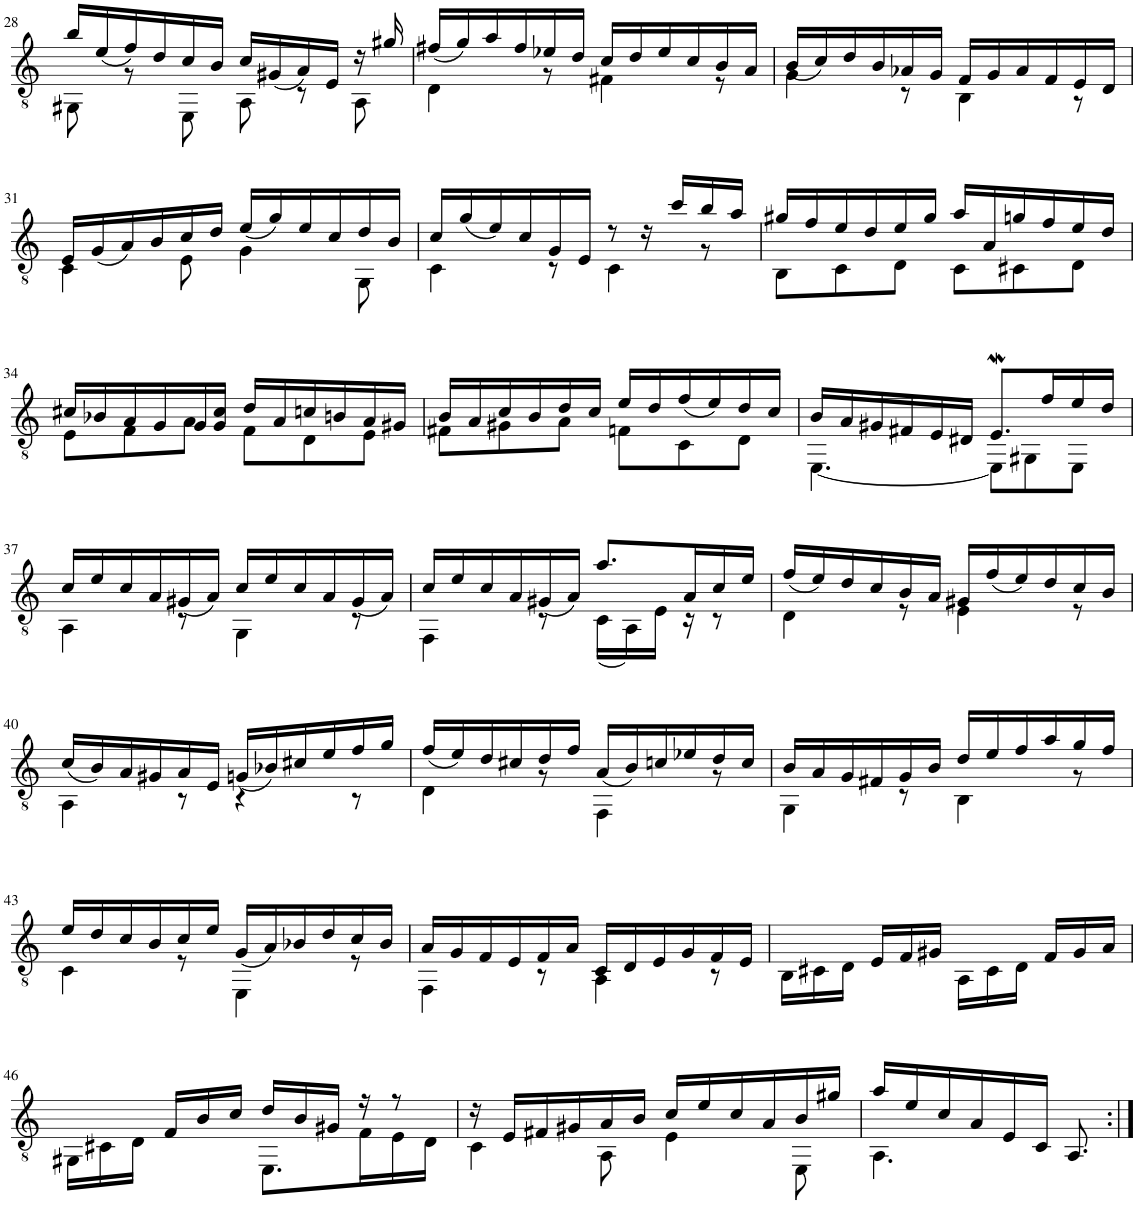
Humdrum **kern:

**kern
*part1
*staff1
*I"Classical Guitar
!!LO:PB:g=z
*clefGv2
*k[]
*M6/8
=28
*^
16b/LL	8GG#X\
(<16e/	.
16f/)	8r
16d/	.
16c/	8EE\
16B/JJ	.
16c/LL	8AA\
(<16G#X/	.
16A/)	8r
16E/JJ	.
16r	8AA\
16g#X/	.
=29	=29
(<16f#X/LL	4D\
16g/)	.
16a/	.
16f#/	.
16e-X/	8r
16d/JJ	.
16c/LL	4F#X\
16d/	.
16e-/	.
16c/	.
16B/	8r
16A/JJ	.
=30	=30
(<16B/LL	4G\
16c/)	.
16d/	.
16B/	.
16A-X/	8r
16G/JJ	.
16F/LL	4BB\
16G/	.
16A-/	.
16F/	.
16E/	8r
16D/JJ	.
!!LO:LB:g=z	!!
=31	=31
16E/LL	4C\
(<16G/	.
16A/)	.
16B/	.
16c/	8E\
16d/JJ	.
(<16e/LL	4G\
16g/)	.
16e/	.
16c/	.
16d/	8GG\
16B/JJ	.
=32	=32
16c/LL	4C\
(<16g/	.
16e/)	.
16c/	.
16G/	8r
16E/JJ	.
8r	4C\
16r	.
16cc/LL	.
16b/	8r
16a/JJ	.
=33	=33
16g#X/LL	8BB\L
16f/	.
16e/	8C\
16d/	.
16e/	8D\J
16g#/JJ	.
16a/LL	8C\L
16A/	.
16gn/	8C#X\
16f/	.
16e/	8D\J
16d/JJ	.
!!LO:LB:g=z	!!
=34	=34
16c#X/LL	8E\L
16B-X/	.
16A/	8F\
16G/	.
16G/	8A\J
16G/ 16c#/JJ	.
16d/LL	8F\L
16A/	.
16cn/	8D\
16Bn/	.
16A/	8E\J
16G#X/JJ	.
=35	=35
16B/LL	8F#X\L
16A/	.
16c/	8G#X\
16B/	.
16d/	8A\J
16c/JJ	.
16e/LL	8Fn\L
16d/	.
(<16f/	8C\
16e/)	.
16d/	8D\J
16c/JJ	.
=36	=36
16B/LL	[4.EE\
16A/	.
16G#X/	.
16F#X/	.
16E/	.
16D#X/JJ	.
8.EW/L	8EE\L]
.	8GG#X\
16f/L	.
16e/	8EE\J
16d/JJ	.
!!LO:LB:g=z	!!
=37	=37
16c/LL	4AA\
16e/	.
16c/	.
16A/	.
(<16G#X/	8r
16A/JJ)	.
16c/LL	4GG\
16e/	.
16c/	.
16A/	.
(<16G#/	8r
16A/JJ)	.
=38	=38
16c/LL	4FF\
16e/	.
16c/	.
16A/	.
(<16G#X/	8r
16A/JJ)	.
8.a/L	(16C\LL
.	16AA\)
.	16E\JJ
16A/L	16r
16c/	8r
16e/JJ	.
=39	=39
(<16f/LL	4D\
16e/)	.
16d/	.
16c/	.
16B/	8r
16A/JJ	.
16G#X/LL	4E\
(<16f/	.
16e/)	.
16d/	.
16c/	8r
16B/JJ	.
!!LO:LB:g=z	!!
=40	=40
(<16c/LL	4AA\
16B/)	.
16A/	.
16G#X/	.
16A/	8r
16E/JJ	.
(<16Gn/LL	4r
16B-X/)	.
16c#X/	.
16e/	.
16f/	8r
16g/JJ	.
=41	=41
(<16f/LL	4D\
16e/)	.
16d/	.
16c#X/	.
16d/	8r
16f/JJ	.
(<16A/LL	4FF\
16B/)	.
16cn/	.
16e-X/	.
16d/	8r
16c/JJ	.
=42	=42
16B/LL	4GG\
16A/	.
16G/	.
16F#X/	.
16G/	8r
16B/JJ	.
16d/LL	4BB\
16e/	.
16f/	.
16a/	.
16g/	8r
16f/JJ	.
!!LO:LB:g=z	!!
=43	=43
16e/LL	4C\
16d/	.
16c/	.
16B/	.
16c/	8r
16e/JJ	.
(<16G/LL	4EE\
16A/)	.
16B-X/	.
16d/	.
16c/	8r
16B-/JJ	.
=44	=44
16A/LL	4FF\
16G/	.
16F/	.
16E/	.
16F/	8r
16A/JJ	.
16C/LL	4AA\
16D/	.
16E/	.
16G/	.
16F/	8r
16E/JJ	.
*v	*v
=45
16BB\LL
16C#X\
16D\JJ
16E/LL
16F/
16G#X/JJ
16AA\LL
16C#\
16D\JJ
16F/LL
16G#/
16A/JJ
!!LO:LB:g=z
=46
*^
16GG#X\LL	4.ryy
16C#X\	.
16D\JJ	.
16F/LL	.
16B/	.
16c/JJ	.
16d/LL	8.EE\L
16B/	.
16G#X/JJ	.
16r	16F\L
8r	16E\
.	16D\JJ
=47	=47
16r	4C\
16E/LL	.
16F#X/	.
16G#X/	.
16A/	8AA\
16B/JJ	.
16c/LL	4E\
16e/	.
16c/	.
16A/	.
16B/	8EE\
16g#X/JJ	.
=48	=48
16a/LL	4.AA\
16e/	.
16c/	.
16A/	.
16E/	.
16C/JJ	.
8.AA/	8.ryy
*v	*v
=:|!
*-
